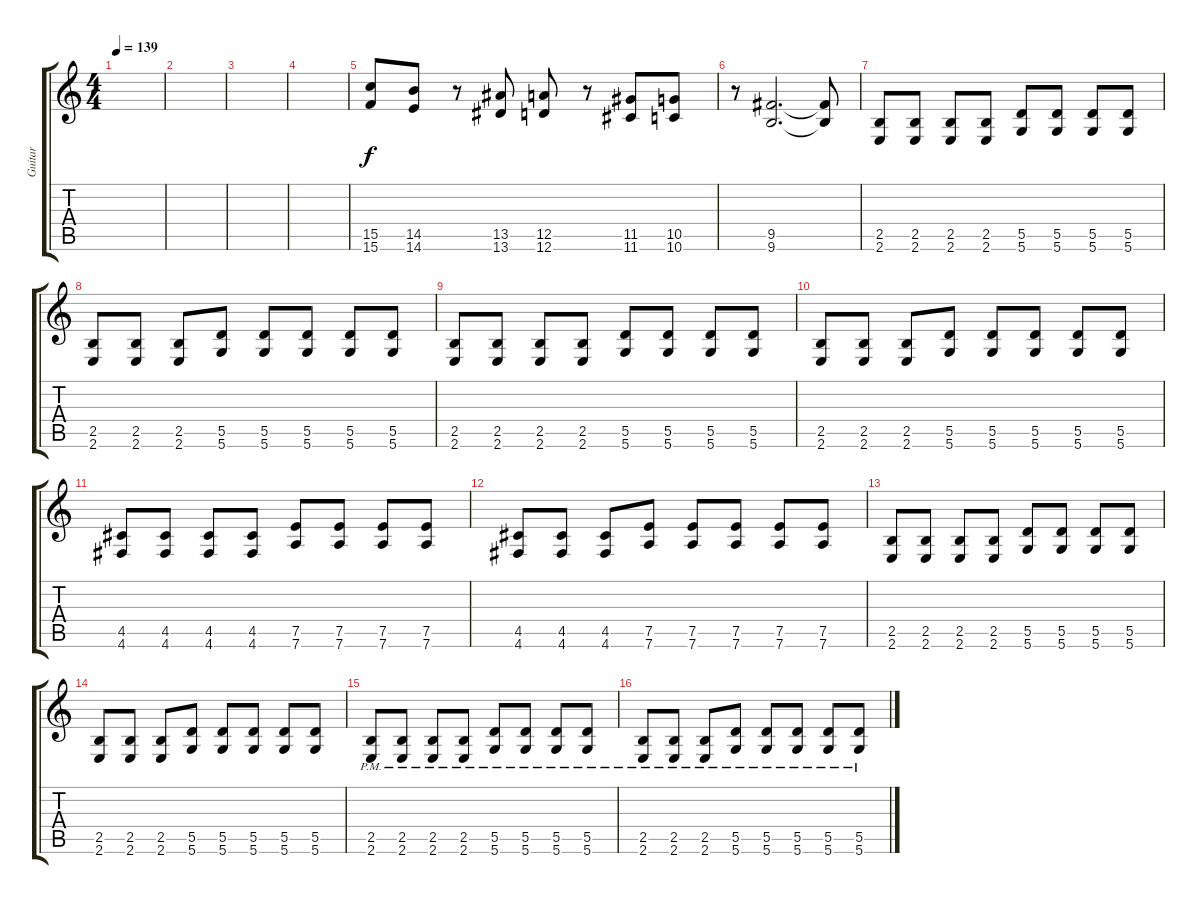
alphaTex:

\track ("Guitar" "Guitar") {instrument overdrivenguitar}
\staff {score tabs}
\tuning (E4 B3 G3 D3 A2 D2) {hide}
\ts (4 4)
\tempo 139
\clef g2
\ks c
|
|
|
|
(15.5 15.6).8 (14.5 14.6).8 r.8 (13.5 13.6).8 (12.5 12.6).8 r.8 (11.5 11.6).8 (10.5 10.6).8 |
r.8 (9.5 9.6).2{d} (9.5{t} 9.6{t}).8 |
(2.5 2.6).8 (2.5 2.6).8 (2.5 2.6).8 (2.5 2.6).8 (5.5 5.6).8 (5.5 5.6).8 (5.5 5.6).8 (5.5 5.6).8 |
(2.5 2.6).8 (2.5 2.6).8 (2.5 2.6).8 (5.5 5.6).8 (5.5 5.6).8 (5.5 5.6).8 (5.5 5.6).8 (5.5 5.6).8 |
(2.5 2.6).8 (2.5 2.6).8 (2.5 2.6).8 (2.5 2.6).8 (5.5 5.6).8 (5.5 5.6).8 (5.5 5.6).8 (5.5 5.6).8 |
(2.5 2.6).8 (2.5 2.6).8 (2.5 2.6).8 (5.5 5.6).8 (5.5 5.6).8 (5.5 5.6).8 (5.5 5.6).8 (5.5 5.6).8 |
(4.5 4.6).8 (4.5 4.6).8 (4.5 4.6).8 (4.5 4.6).8 (7.5 7.6).8 (7.5 7.6).8 (7.5 7.6).8 (7.5 7.6).8 |
(4.5 4.6).8 (4.5 4.6).8 (4.5 4.6).8 (7.5 7.6).8 (7.5 7.6).8 (7.5 7.6).8 (7.5 7.6).8 (7.5 7.6).8 |
(2.5 2.6).8 (2.5 2.6).8 (2.5 2.6).8 (2.5 2.6).8 (5.5 5.6).8 (5.5 5.6).8 (5.5 5.6).8 (5.5 5.6).8 |
(2.5 2.6).8 (2.5 2.6).8 (2.5 2.6).8 (5.5 5.6).8 (5.5 5.6).8 (5.5 5.6).8 (5.5 5.6).8 (5.5 5.6).8 |
(2.5{pm} 2.6{pm}).8 (2.5{pm} 2.6{pm}).8 (2.5{pm} 2.6{pm}).8 (2.5{pm} 2.6{pm}).8 (5.5{pm} 5.6{pm}).8 (5.5{pm} 5.6{pm}).8 (5.5{pm} 5.6{pm}).8 (5.5{pm} 5.6{pm}).8 |
(2.5{pm} 2.6{pm}).8 (2.5{pm} 2.6{pm}).8 (2.5{pm} 2.6{pm}).8 (5.5{pm} 5.6{pm}).8 (5.5{pm} 5.6{pm}).8 (5.5{pm} 5.6{pm}).8 (5.5{pm} 5.6{pm}).8 (5.5{pm} 5.6{pm}).8
